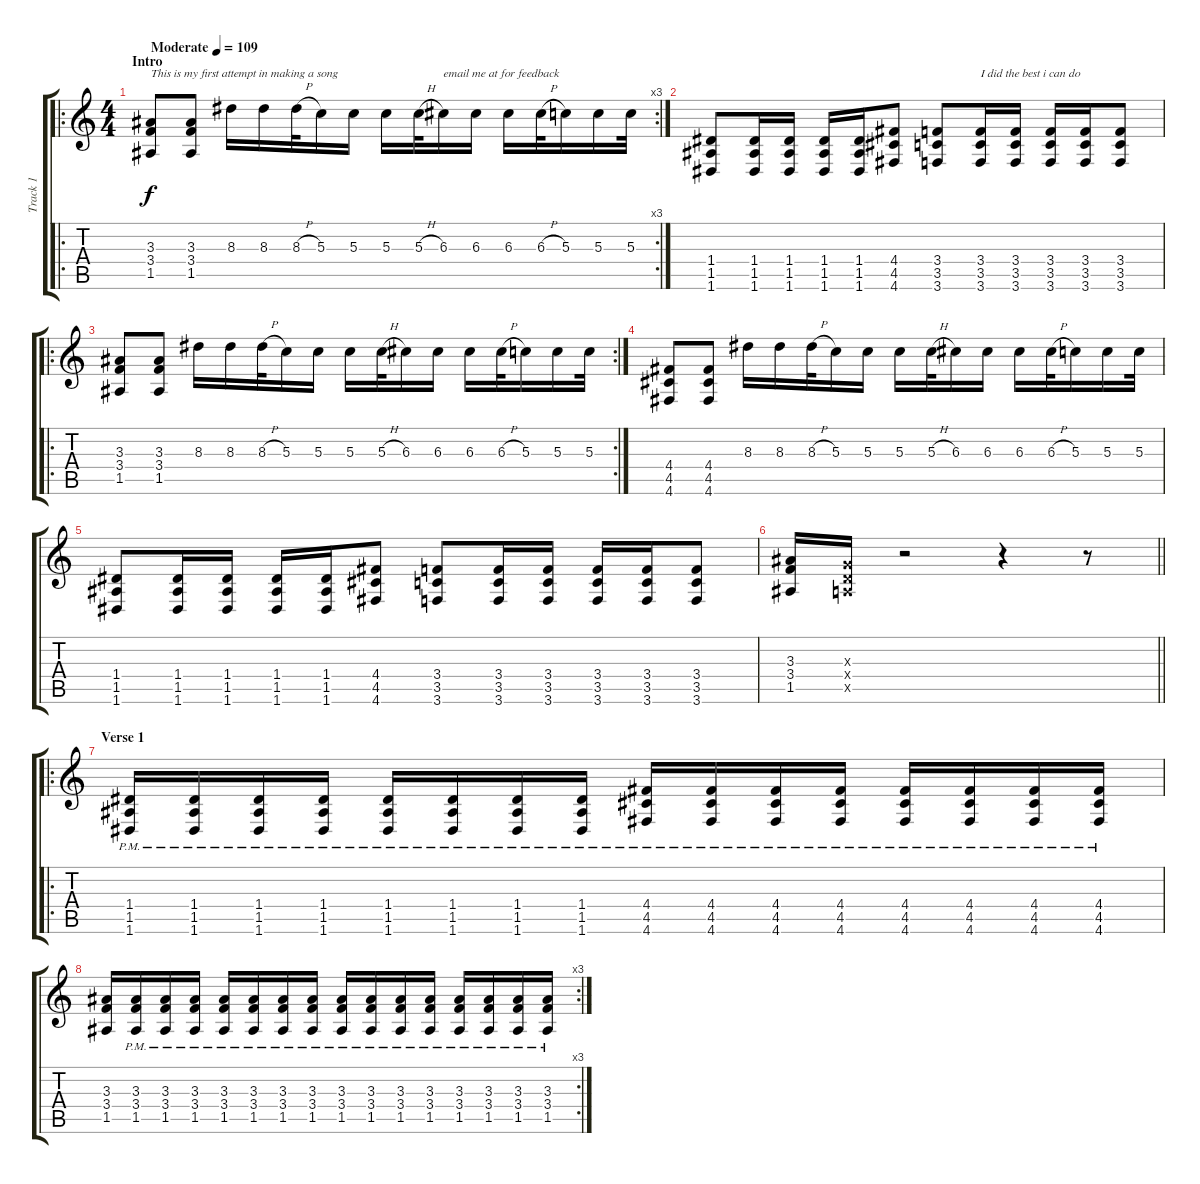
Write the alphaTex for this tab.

\track ("Track 1" "Track 1") {instrument overdrivenguitar}
\staff {score tabs}
\tuning (E4 B3 G3 D3 A2 D2) {hide}
\ro
\rc 3
\ts (4 4)
\section ("" "Intro")
\tempo (109 "Moderate")
\clef g2
\ks c
(3.3 3.4 1.5).8{txt "This is my first attempt in making a song " dy f instrument overdrivenguitar} (3.3 3.4 1.5).8 8.3.16 8.3.16 8.3{h}.32 5.3.16 5.3.16 5.3.16 5.3{h}.32 6.3.16{txt "email me at for feedback"} 6.3.16 6.3.16 6.3{h}.32 5.3.16 5.3.16 5.3.32 |
(1.4 1.5 1.6).8 (1.4 1.5 1.6).16 (1.4 1.5 1.6).16 (1.4 1.5 1.6).16 (1.4 1.5 1.6).16 (4.4 4.5 4.6).8 (3.4 3.5 3.6).8 (3.4 3.5 3.6).16{txt "I did the best i can do"} (3.4 3.5 3.6).16 (3.4 3.5 3.6).16 (3.4 3.5 3.6).16 (3.4 3.5 3.6).8 |
\ro
\rc 2
(3.3 3.4 1.5).8 (3.3 3.4 1.5).8 8.3.16 8.3.16 8.3{h}.32 5.3.16 5.3.16 5.3.16 5.3{h}.32 6.3.16 6.3.16 6.3.16 6.3{h}.32 5.3.16 5.3.16 5.3.32 |
(4.4 4.5 4.6).8 (4.4 4.5 4.6).8 8.3.16 8.3.16 8.3{h}.32 5.3.16 5.3.16 5.3.16 5.3{h}.32 6.3.16 6.3.16 6.3.16 6.3{h}.32 5.3.16 5.3.16 5.3.32 |
(1.4 1.5 1.6).8 (1.4 1.5 1.6).16 (1.4 1.5 1.6).16 (1.4 1.5 1.6).16 (1.4 1.5 1.6).16 (4.4 4.5 4.6).8 (3.4 3.5 3.6).8 (3.4 3.5 3.6).16 (3.4 3.5 3.6).16 (3.4 3.5 3.6).16 (3.4 3.5 3.6).16 (3.4 3.5 3.6).8 |
\barLineRight lightlight
(3.3 3.4 1.5).16 (0.3{x} 0.4{x} 0.5{x}).16 r.2 r.4 r.8 |
\ro
\section ("" "Verse 1")
(1.4{pm} 1.5{pm} 1.6{pm}).16 (1.4{pm} 1.5{pm} 1.6{pm}).16 (1.4{pm} 1.5{pm} 1.6{pm}).16 (1.4{pm} 1.5{pm} 1.6{pm}).16 (1.4{pm} 1.5{pm} 1.6{pm}).16 (1.4{pm} 1.5{pm} 1.6{pm}).16 (1.4{pm} 1.5{pm} 1.6{pm}).16 (1.4{pm} 1.5{pm} 1.6{pm}).16 (4.4{pm} 4.5{pm} 4.6{pm}).16 (4.4{pm} 4.5{pm} 4.6{pm}).16 (4.4{pm} 4.5{pm} 4.6{pm}).16 (4.4{pm} 4.5{pm} 4.6{pm}).16 (4.4{pm} 4.5{pm} 4.6{pm}).16 (4.4{pm} 4.5{pm} 4.6{pm}).16 (4.4{pm} 4.5{pm} 4.6{pm}).16 (4.4{pm} 4.5{pm} 4.6{pm}).16 |
\rc 3
(3.3 3.4 1.5).16 (3.3{pm} 3.4{pm} 1.5{pm}).16 (3.3{pm} 3.4{pm} 1.5{pm}).16 (3.3{pm} 3.4{pm} 1.5{pm}).16 (3.3{pm} 3.4{pm} 1.5{pm}).16 (3.3{pm} 3.4{pm} 1.5{pm}).16 (3.3{pm} 3.4{pm} 1.5{pm}).16 (3.3{pm} 3.4{pm} 1.5{pm}).16 (3.3{pm} 3.4{pm} 1.5{pm}).16 (3.3{pm} 3.4{pm} 1.5{pm}).16 (3.3{pm} 3.4{pm} 1.5{pm}).16 (3.3{pm} 3.4{pm} 1.5{pm}).16 (3.3{pm} 3.4{pm} 1.5{pm}).16 (3.3{pm} 3.4{pm} 1.5{pm}).16 (3.3{pm} 3.4{pm} 1.5{pm}).16 (3.3{pm} 3.4{pm} 1.5{pm}).16
